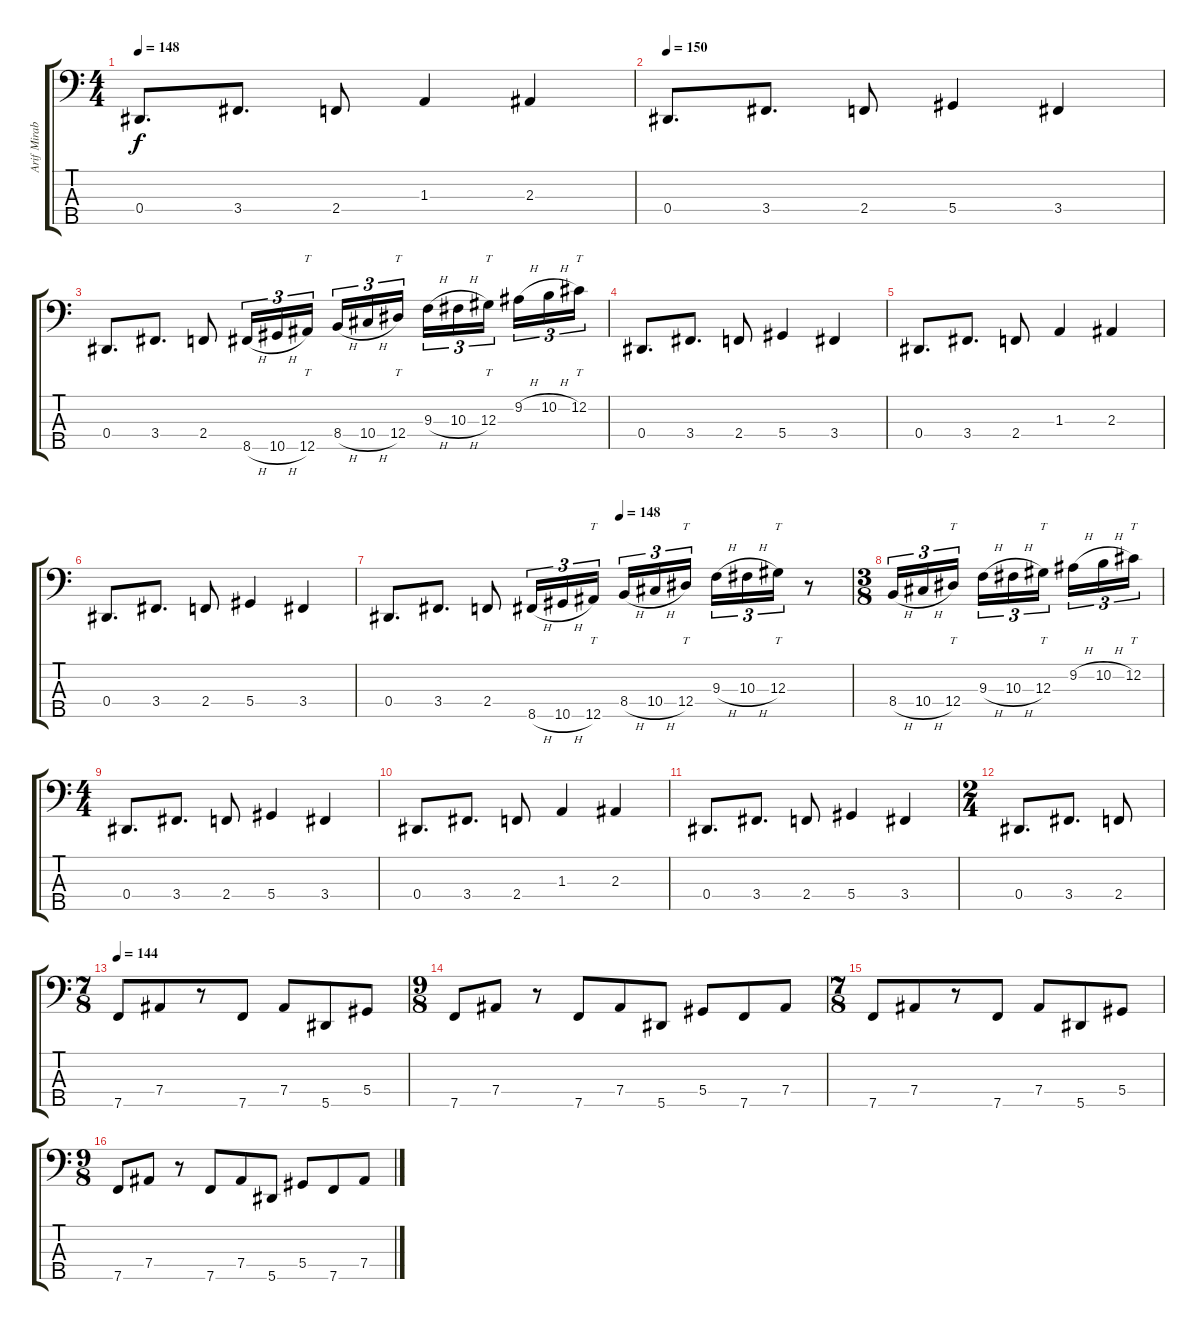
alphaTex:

\track ("Arif Mirabdolbaghi" "Arif Mirab") {instrument electricbassfinger}
\staff {score tabs}
\tuning (Gb2 Db2 Ab1 Eb1 Bb0) {hide}
\ts (4 4)
\tempo 148
\clef f4
\ks c
0.4.8{d dy f} 3.4.8{d} 2.4.8 1.3.4 2.3.4 |
\tempo 150
0.4.8{d} 3.4.8{d} 2.4.8 5.4.4 3.4.4 |
0.4.8{d} 3.4.8{d} 2.4.8 8.5{h}.16{tu (3 2)} 10.5{h}.16{tu (3 2)} 12.5.16{tt tu (3 2) beam splitsecondary} 8.4{h}.16{tu (3 2)} 10.4{h}.16{tu (3 2)} 12.4.16{tt tu (3 2)} 9.3{h}.16{tu (3 2)} 10.3{h}.16{tu (3 2)} 12.3.16{tt tu (3 2) beam splitsecondary} 9.2{h}.16{tu (3 2)} 10.2{h}.16{tu (3 2)} 12.2.16{tt tu (3 2)} |
0.4.8{d} 3.4.8{d} 2.4.8 5.4.4 3.4.4 |
0.4.8{d} 3.4.8{d} 2.4.8 1.3.4 2.3.4 |
0.4.8{d} 3.4.8{d} 2.4.8 5.4.4 3.4.4 |
\tempo (148 0.5)
0.4.8{d} 3.4.8{d} 2.4.8 8.5{h}.16{tu (3 2)} 10.5{h}.16{tu (3 2)} 12.5.16{tt tu (3 2) beam splitsecondary} 8.4{h}.16{tu (3 2)} 10.4{h}.16{tu (3 2)} 12.4.16{tt tu (3 2)} 9.3{h}.16{tu (3 2)} 10.3{h}.16{tu (3 2)} 12.3.16{tt tu (3 2)} r.8 |
\ts (3 8)
8.4{h}.16{tu (3 2)} 10.4{h}.16{tu (3 2)} 12.4.16{tt tu (3 2)} 9.3{h}.16{tu (3 2)} 10.3{h}.16{tu (3 2)} 12.3.16{tt tu (3 2)} 9.2{h}.16{tu (3 2)} 10.2{h}.16{tu (3 2)} 12.2.16{tt tu (3 2)} |
\ts (4 4)
0.4.8{d} 3.4.8{d} 2.4.8 5.4.4 3.4.4 |
0.4.8{d} 3.4.8{d} 2.4.8 1.3.4 2.3.4 |
0.4.8{d} 3.4.8{d} 2.4.8 5.4.4 3.4.4 |
\ts (2 4)
0.4.8{d} 3.4.8{d} 2.4.8 |
\ts (7 8)
\tempo 144
7.5.8 7.4.8 r.8 7.5.8 7.4.8 5.5.8 5.4.8 |
\ts (9 8)
7.5.8 7.4.8 r.8 7.5.8 7.4.8 5.5.8 5.4.8 7.5.8 7.4.8 |
\ts (7 8)
7.5.8 7.4.8 r.8 7.5.8 7.4.8 5.5.8 5.4.8 |
\ts (9 8)
7.5.8 7.4.8 r.8 7.5.8 7.4.8 5.5.8 5.4.8 7.5.8 7.4.8
